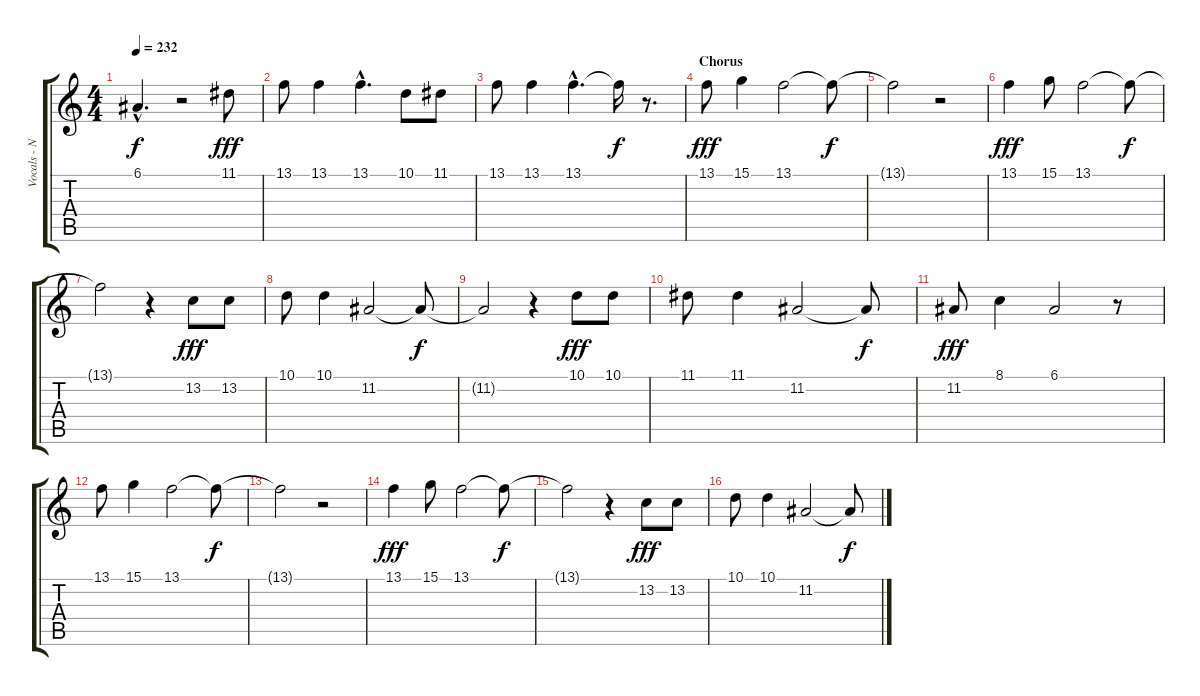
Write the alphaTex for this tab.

\track ("Vocals - Nikola" "Vocals - N") {instrument flute}
\staff {score tabs}
\tuning (E4 B3 G3 D3 A2 E2) {hide}
\ts (4 4)
\tempo 232
\clef g2
\ks c
6.1{hac t}.4{d dy f} r.2 11.1.8{dy fff} |
13.1.8 13.1.4 13.1{hac}.4{d} 10.1.8 11.1.8 |
13.1.8 13.1.4 13.1{hac}.4{d} 13.1{t}.16{dy f} r.8{d} |
\section ("" "Chorus")
13.1.8{dy fff} 15.1.4 13.1.2 13.1{t}.8{dy f} |
13.1{t}.2 r.2 |
13.1.4{dy fff} 15.1.8 13.1.2 13.1{t}.8{dy f} |
13.1{t}.2 r.4 13.2.8{dy fff} 13.2.8 |
10.1.8 10.1.4 11.2.2 11.2{t}.8{dy f} |
11.2{t}.2 r.4 10.1.8{dy fff} 10.1.8 |
11.1.8 11.1.4 11.2.2 11.2{t}.8{dy f} |
11.2.8{dy fff} 8.1.4 6.1.2 r.8 |
13.1.8 15.1.4 13.1.2 13.1{t}.8{dy f} |
13.1{t}.2 r.2 |
13.1.4{dy fff} 15.1.8 13.1.2 13.1{t}.8{dy f} |
13.1{t}.2 r.4 13.2.8{dy fff} 13.2.8 |
10.1.8 10.1.4 11.2.2 11.2{t}.8{dy f}
